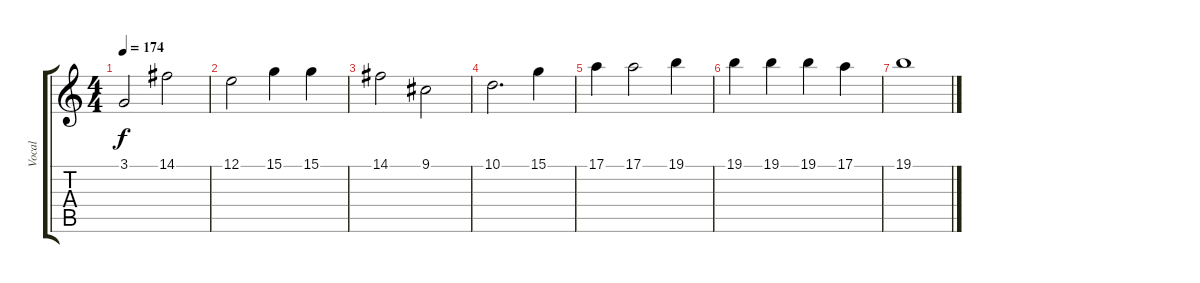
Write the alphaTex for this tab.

\track ("Vocal" "Vocal") {instrument flute}
\staff {score tabs}
\tuning (E4 B3 G3 D3 A2 E2) {hide}
\ts (4 4)
\tempo 174
\clef g2
\ks c
3.1.2{dy f} 14.1.2 |
12.1.2 15.1.4 15.1.4 |
14.1.2 9.1.2 |
10.1.2{d} 15.1.4 |
17.1.4 17.1.2 19.1.4 |
19.1.4 19.1.4 19.1.4 17.1.4 |
19.1.1
